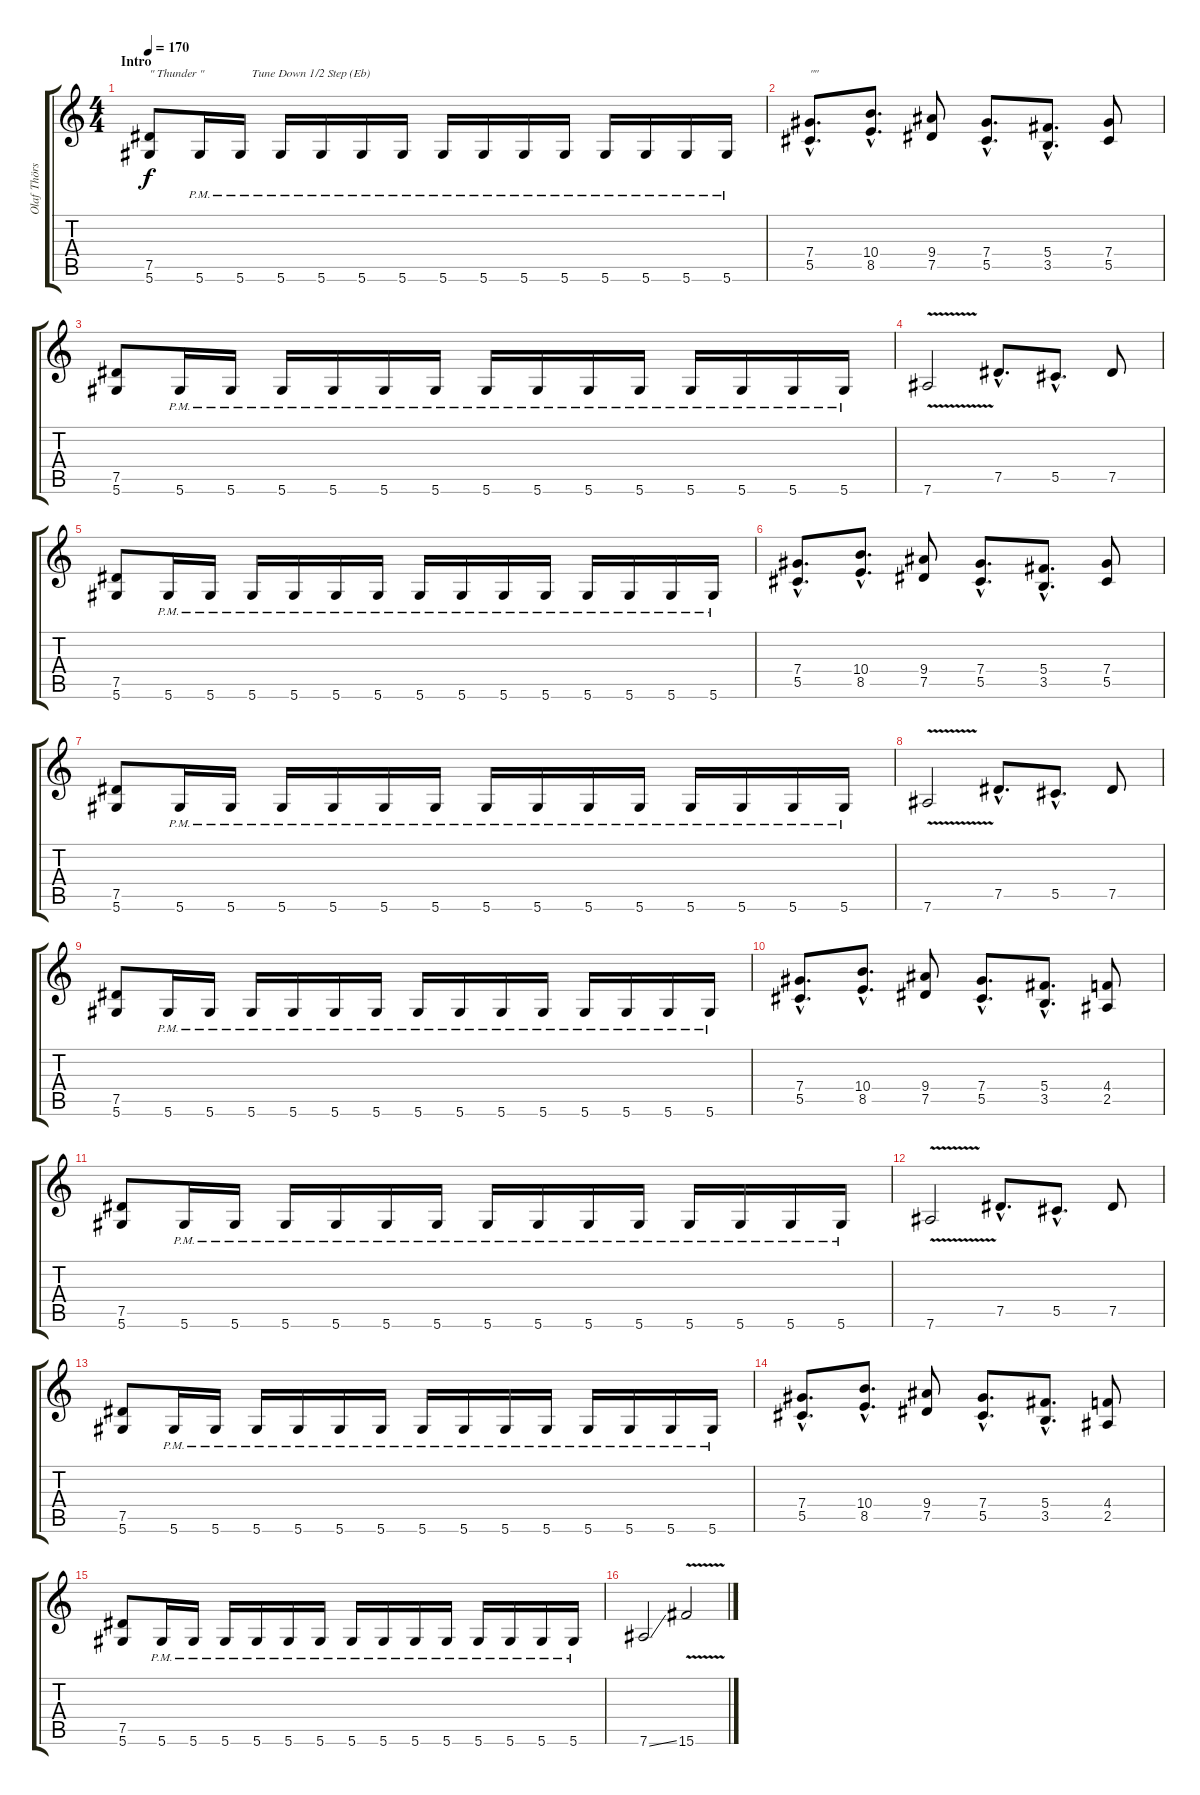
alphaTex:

\track ("Olaf Thörsen" "Olaf Thörs") {instrument distortionguitar}
\staff {score tabs}
\tuning (Eb4 Bb3 Gb3 Db3 Ab2 Eb2) {hide}
\ts (4 4)
\section ("" "Intro")
\tempo 170
\clef g2
\ks c
(7.5 5.6).8{txt "\" Thunder \"                Tune Down 1/2 Step (Eb)" dy f instrument distortionguitar} 5.6{pm}.16 5.6{pm}.16 5.6{pm}.16 5.6{pm}.16 5.6{pm}.16 5.6{pm}.16 5.6{pm}.16 5.6{pm}.16 5.6{pm}.16 5.6{pm}.16 5.6{pm}.16 5.6{pm}.16 5.6{pm}.16 5.6{pm}.16 |
(7.4{hac} 5.5{hac}).8{d txt "\"\""} (10.4{hac} 8.5{hac}).8{d} (9.4 7.5).8 (7.4{hac} 5.5{hac}).8{d} (5.4{hac} 3.5{hac}).8{d} (7.4 5.5).8 |
(7.5 5.6).8 5.6{pm}.16 5.6{pm}.16 5.6{pm}.16 5.6{pm}.16 5.6{pm}.16 5.6{pm}.16 5.6{pm}.16 5.6{pm}.16 5.6{pm}.16 5.6{pm}.16 5.6{pm}.16 5.6{pm}.16 5.6{pm}.16 5.6{pm}.16 |
7.6{v}.2 7.5{hac}.8{d} 5.5{hac}.8{d} 7.5.8 |
(7.5 5.6).8 5.6{pm}.16 5.6{pm}.16 5.6{pm}.16 5.6{pm}.16 5.6{pm}.16 5.6{pm}.16 5.6{pm}.16 5.6{pm}.16 5.6{pm}.16 5.6{pm}.16 5.6{pm}.16 5.6{pm}.16 5.6{pm}.16 5.6{pm}.16 |
(7.4{hac} 5.5{hac}).8{d} (10.4{hac} 8.5{hac}).8{d} (9.4 7.5).8 (7.4{hac} 5.5{hac}).8{d} (5.4{hac} 3.5{hac}).8{d} (7.4 5.5).8 |
(7.5 5.6).8 5.6{pm}.16 5.6{pm}.16 5.6{pm}.16 5.6{pm}.16 5.6{pm}.16 5.6{pm}.16 5.6{pm}.16 5.6{pm}.16 5.6{pm}.16 5.6{pm}.16 5.6{pm}.16 5.6{pm}.16 5.6{pm}.16 5.6{pm}.16 |
7.6{v}.2 7.5{hac}.8{d} 5.5{hac}.8{d} 7.5.8 |
(7.5 5.6).8 5.6{pm}.16 5.6{pm}.16 5.6{pm}.16 5.6{pm}.16 5.6{pm}.16 5.6{pm}.16 5.6{pm}.16 5.6{pm}.16 5.6{pm}.16 5.6{pm}.16 5.6{pm}.16 5.6{pm}.16 5.6{pm}.16 5.6{pm}.16 |
(7.4{hac} 5.5{hac}).8{d} (10.4{hac} 8.5{hac}).8{d} (9.4 7.5).8 (7.4{hac} 5.5{hac}).8{d} (5.4{hac} 3.5{hac}).8{d} (4.4 2.5).8 |
(7.5 5.6).8 5.6{pm}.16 5.6{pm}.16 5.6{pm}.16 5.6{pm}.16 5.6{pm}.16 5.6{pm}.16 5.6{pm}.16 5.6{pm}.16 5.6{pm}.16 5.6{pm}.16 5.6{pm}.16 5.6{pm}.16 5.6{pm}.16 5.6{pm}.16 |
7.6{v}.2 7.5{hac}.8{d} 5.5{hac}.8{d} 7.5.8 |
(7.5 5.6).8 5.6{pm}.16 5.6{pm}.16 5.6{pm}.16 5.6{pm}.16 5.6{pm}.16 5.6{pm}.16 5.6{pm}.16 5.6{pm}.16 5.6{pm}.16 5.6{pm}.16 5.6{pm}.16 5.6{pm}.16 5.6{pm}.16 5.6{pm}.16 |
(7.4{hac} 5.5{hac}).8{d} (10.4{hac} 8.5{hac}).8{d} (9.4 7.5).8 (7.4{hac} 5.5{hac}).8{d} (5.4{hac} 3.5{hac}).8{d} (4.4 2.5).8 |
(7.5 5.6).8 5.6{pm}.16 5.6{pm}.16 5.6{pm}.16 5.6{pm}.16 5.6{pm}.16 5.6{pm}.16 5.6{pm}.16 5.6{pm}.16 5.6{pm}.16 5.6{pm}.16 5.6{pm}.16 5.6{pm}.16 5.6{pm}.16 5.6{pm}.16 |
7.6{ss}.2 15.6{v}.2
